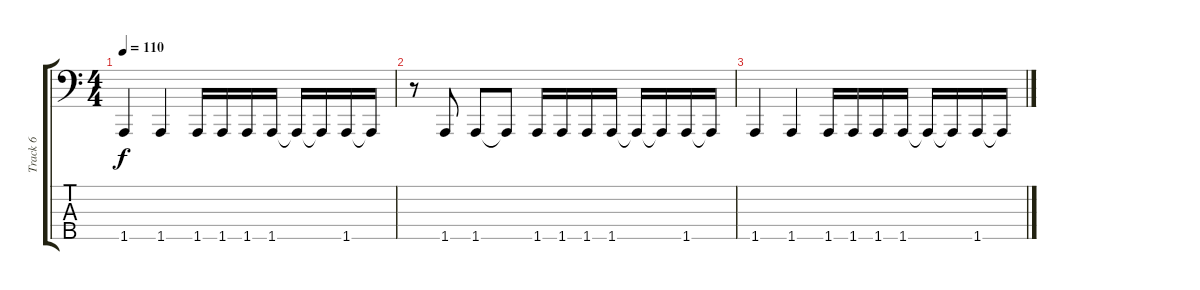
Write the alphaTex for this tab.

\track ("Track 6" "Track 6") {instrument electricbasspick}
\staff {score tabs}
\tuning (Gb2 Db2 Ab1 Eb1 Ab0) {hide}
\ts (4 4)
\tempo 110
\clef f4
\ks c
1.5.4{dy f} 1.5.4 1.5.16 1.5.16 1.5.16 1.5.16 1.5{t}.16 1.5{t}.16 1.5.16 1.5{t}.16 |
r.8 1.5.8 1.5.8 1.5{t}.8 1.5.16 1.5.16 1.5.16 1.5.16 1.5{t}.16 1.5{t}.16 1.5.16 1.5{t}.16 |
1.5.4 1.5.4 1.5.16 1.5.16 1.5.16 1.5.16 1.5{t}.16 1.5{t}.16 1.5.16 1.5{t}.16
